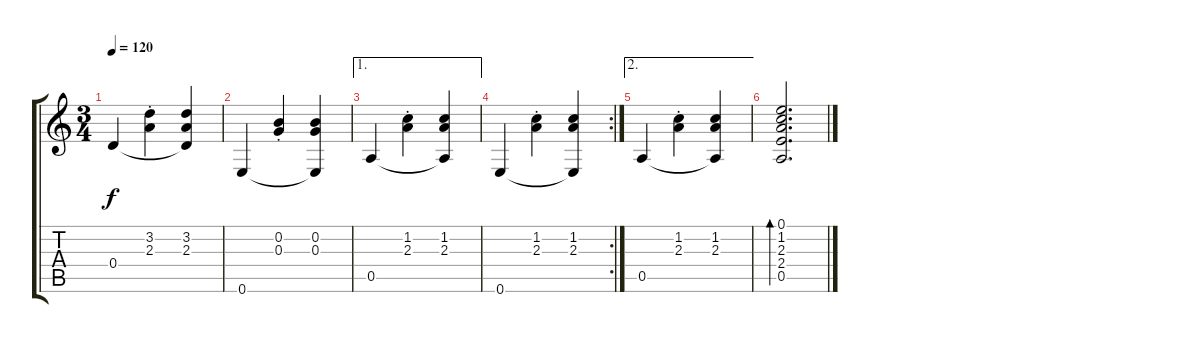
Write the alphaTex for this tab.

\track "" {instrument acousticguitarnylon}
\staff {score tabs}
\tuning (E4 B3 G3 D3 A2 E2) {hide}
\ts (3 4)
\tempo 120
\clef g2
\ks c
0.4.4{dy f} (3.2{st} 2.3{st}).4 (3.2 2.3 0.4{t}).4 |
0.6.4 (0.2{st} 0.3{st}).4 (0.2 0.3 0.6{t}).4 |
\ae 1
0.5.4 (1.2{st} 2.3{st}).4 (1.2 2.3 0.5{t}).4 |
\rc 2
0.6.4 (1.2{st} 2.3{st}).4 (1.2 2.3 0.6{t}).4 |
\ae 2
0.5.4 (1.2{st} 2.3{st}).4 (1.2 2.3 0.5{t}).4 |
(0.1 1.2 2.3 2.4 0.5).2{d bd 480}
